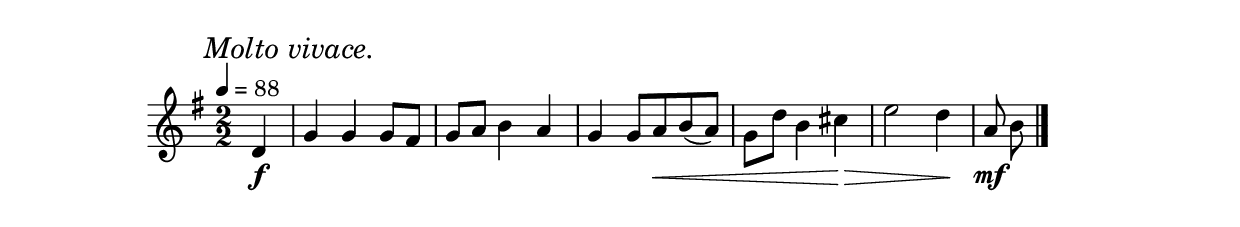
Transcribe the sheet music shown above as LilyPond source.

\score {
  \header {
    title="XIV."
  }

  \relative {
    \key g \major
    \compoundMeter #'((2 2))
    \time 1 3/4
    \partial 4
  
    \mark \markup { \italic "Molto vivace." }
    \tempo 4 = 88

    d'4\f
    g g g8 fis g a
    b4 a g g8 a
    \< b (a) g d' b4 cis \!
    \> e2 d4 \! a8\mf b
    

    \bar "|."
  }
}

